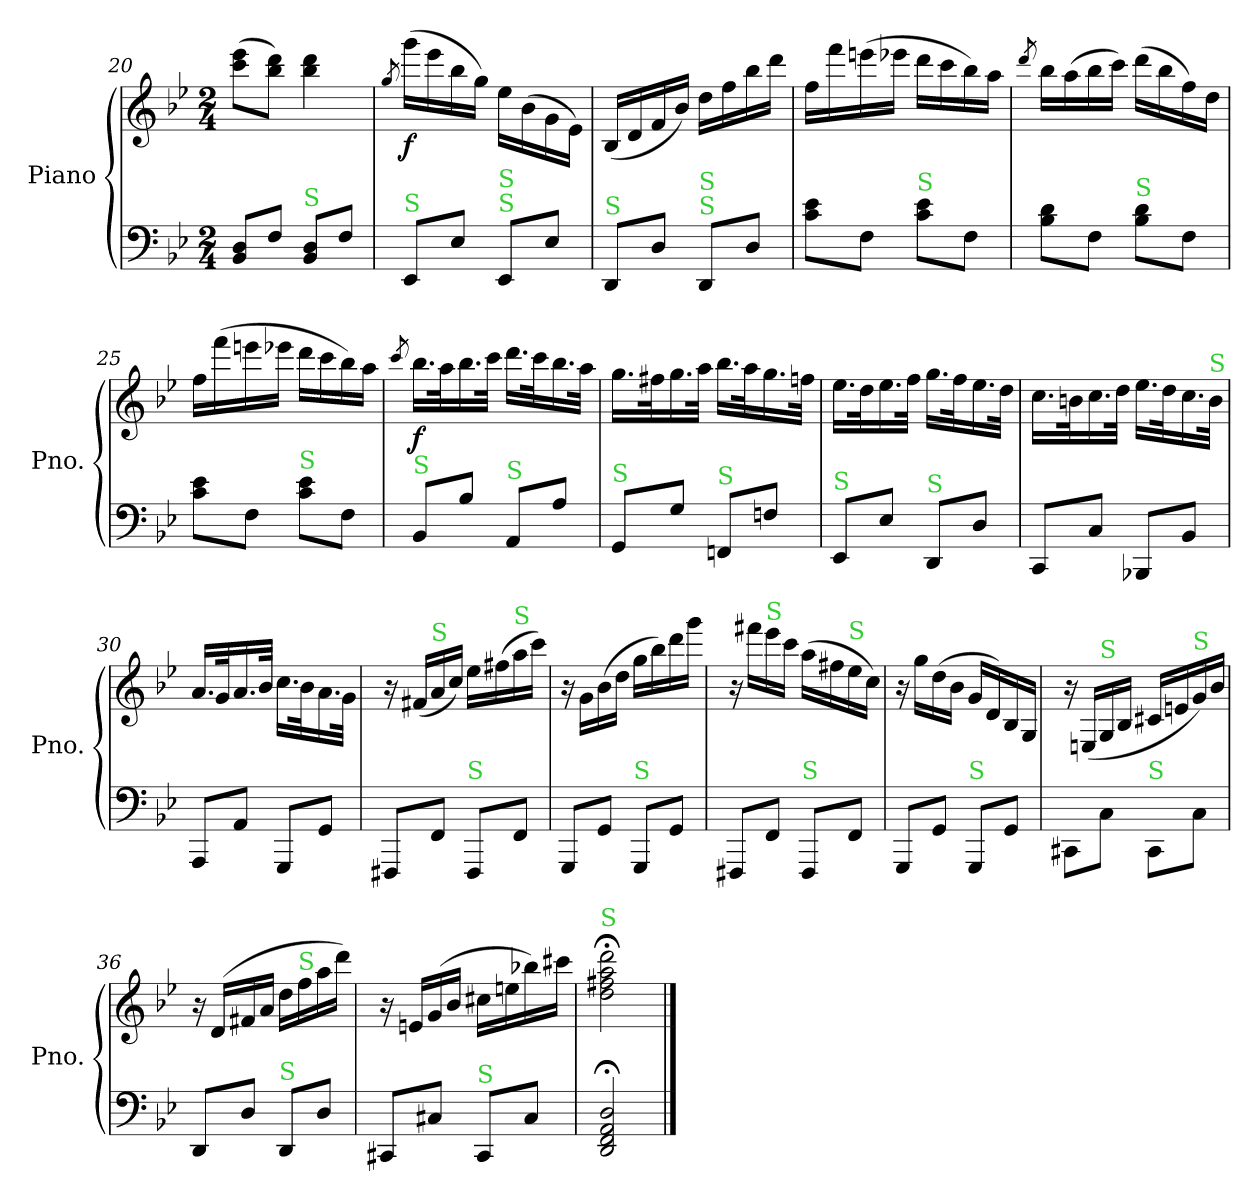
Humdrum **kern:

**kern	**kern	**dynam
*part1	*part1	*part1
*staff2	*staff1	*staff1/2
*I"Piano	*	*
*I'Pno.	*	*
*clefF4	*clefG2	*
*k[b-e-]	*k[b-e-]	*
*g:	*g:	*
*M2/4	*M2/4	*
=20	=20	=20
8BB-/ 8D/L	(8ccc\ 8eee-\L	.
8F/J	8bb-\ 8ddd\J)	.
!LO:TX:a:color=limegreen:t=S	!	!
8BB-/ 8D/L	4bb-\ 4ddd\	.
8F/J	.	.
=21	=21	=21
.	8qgg/	.
!LO:TX:a:color=limegreen:t=S	!	!
8EE-/L	(16ggg\LL	f
.	16eee-\	.
8E-\J	16bb-\	.
.	16gg\JJ)	.
!LO:TX:a:color=limegreen:t=S	!	!
!LO:TX:a:color=limegreen:t=S	!	!
8EE-/L	16ee-\LL	.
.	(16b-\	.
8E-\J	16g\	.
.	16e-\JJ)	.
=22	=22	=22
!LO:TX:a:color=limegreen:t=S	!	!
8DD/L	(16B-/LL	.
.	16d/	.
8D\J	16f/	.
.	16b-/JJ)	.
!LO:TX:a:color=limegreen:t=S	!	!
!LO:TX:a:color=limegreen:t=S	!	!
8DD/L	16dd\LL	.
.	16ff\	.
8D\J	16bb-\	.
.	16ddd\JJ	.
=23	=23	=23
8c\ 8e-\L	16ff\LL	.
.	16fff\	.
8F\J	(16eeen\	.
.	16eee-X\JJ	.
!LO:TX:a:color=limegreen:t=S	!	!
8c\ 8e-\L	16ddd\LL	.
.	16ccc\	.
8F\J	16bb-\)	.
.	16aa\JJ	.
=24	=24	=24
.	8qddd/	.
8B-\ 8d\L	16bb-\LL	.
.	(16aa\	.
8F\J	16bb-\	.
.	16ccc\JJ)	.
!LO:TX:a:color=limegreen:t=S	!	!
8B-\ 8d\L	(16ddd\LL	.
.	16bb-\	.
8F\J	16ff\)	.
.	16dd\JJ	.
=25	=25	=25
8c\ 8e-\L	16ff\LL	.
.	(16fff\	.
8F\J	16eeen\	.
.	16eee-X\JJ	.
!LO:TX:a:color=limegreen:t=S	!	!
8c\ 8e-\L	16ddd\LL	.
.	16ccc\	.
8F\J	16bb-\)	.
.	16aa\JJ	.
=26	=26	=26
.	8qccc/	.
!LO:TX:a:color=limegreen:t=S	!	!
8BB-/L	16.bb-\LL	f
.	32aa\K	.
8B-\J	16.bb-\	.
.	32ccc\JJk	.
!LO:TX:a:color=limegreen:t=S	!	!
8AA/L	16.ddd\LL	.
.	32ccc\K	.
8A\J	16.bb-\	.
.	32aa\JJk	.
=27	=27	=27
!LO:TX:a:color=limegreen:t=S	!	!
8GG/L	16.gg\LL	.
.	32ff#X\K	.
8G\J	16.gg\	.
.	32aa\JJk	.
!LO:TX:a:color=limegreen:t=S	!	!
8FFn/L	16.bb-\LL	.
.	32aa\K	.
8Fn\J	16.gg\	.
.	32ffn\JJk	.
=28	=28	=28
!LO:TX:a:color=limegreen:t=S	!	!
8EE-/L	16.ee-\LL	.
.	32dd\K	.
8E-\J	16.ee-\	.
.	32ff\JJk	.
!LO:TX:a:color=limegreen:t=S	!	!
8DD/L	16.gg\LL	.
.	32ff\K	.
8D\J	16.ee-\	.
.	32dd\JJk	.
=29	=29	=29
8CC/L	16.cc\LL	.
.	32bn\K	.
8C/J	16.cc\	.
.	32dd\JJk	.
8BBB-X/L	16.ee-\LL	.
.	32dd\K	.
8BB-/J	16.cc\	.
!	!LO:TX:a:color=limegreen:t=S	!
.	32b\JJk	.
=30	=30	=30
8AAA/L	16.a/LL	.
.	32g/K	.
8AA/J	16.a/	.
.	32b-/JJk	.
8GGG/L	16.cc\LL	.
.	32b-\K	.
8GG/J	16.a\	.
.	32g\JJk	.
=31	=31	=31
8FFF#X/L	16r	.
.	(16f#X/LL	.
!	!LO:TX:a:color=limegreen:t=S	!
8FF/J	16a/	.
.	16cc/JJ)	.
!LO:TX:a:color=limegreen:t=S	!	!
8FFF#/L	16ee-\LL	.
.	(16ff#X\	.
!	!LO:TX:a:color=limegreen:t=S	!
8FF/J	16aa\	.
.	16ccc\JJ)	.
=32	=32	=32
8GGG/L	16r	.
.	16g\LL	.
8GG/J	(16b-\	.
.	16dd\JJ	.
!LO:TX:a:color=limegreen:t=S	!	!
8GGG/L	16gg\LL	.
.	16bb-\)	.
8GG/J	16ddd\	.
.	16ggg\JJ	.
=33	=33	=33
8FFF#X/L	16r	.
.	16fff#X\LL	.
!	!LO:TX:a:color=limegreen:t=S	!
8FF/J	16eee-\	.
.	16ccc\JJ	.
!LO:TX:a:color=limegreen:t=S	!	!
8FFF#/L	(16aa\LL	.
.	16ff#X\	.
!	!LO:TX:a:color=limegreen:t=S	!
8FF/J	16ee-\	.
.	16cc\JJ)	.
=34	=34	=34
8GGG/L	16r	.
.	16gg\LL	.
8GG/J	(16dd\	.
.	16b-\JJ	.
!LO:TX:a:color=limegreen:t=S	!	!
8GGG/L	16g/LL	.
.	16d/)	.
8GG/J	16B-/	.
.	16G/JJ	.
=35	=35	=35
8CC#X\L	16r	.
.	(>16En/LL	.
!	!LO:TX:a:color=limegreen:t=S	!
8C\J	16G/	.
.	16B-/JJ	.
!LO:TX:a:color=limegreen:t=S	!	!
8CC#\L	16c#X/LL	.
.	16en/	.
!	!LO:TX:a:color=limegreen:t=S	!
8C\J	16g/)	.
.	16b-/JJ	.
=36	=36	=36
8DD/L	16r	.
.	(16d/LL	.
8D/J	16f#X/	.
.	16a/JJ	.
!LO:TX:a:color=limegreen:t=S	!	!
8DD/L	16dd\LL	.
!	!LO:TX:a:color=limegreen:t=S	!
.	16ff\	.
8D/J	16aa\	.
.	16ddd\JJ)	.
=37	=37	=37
8CC#X/L	16r	.
.	16en/LL	.
8C#X/J	(16g/	.
.	16b-/JJ	.
!LO:TX:a:color=limegreen:t=S	!	!
8CC#/L	16cc#X\LL	.
.	16een\	.
8C#/J	16bb-X\)	.
.	16ccc#X\JJ	.
=38	=38	=38
!	!LO:TX:a:color=limegreen:t=S	!
2DD;</ 2FF;</ 2AA;</ 2D;</	2dd;<\ 2ff#X;<\ 2aa;<\ 2ddd;<\	.
==	==	==
*-	*-	*-
